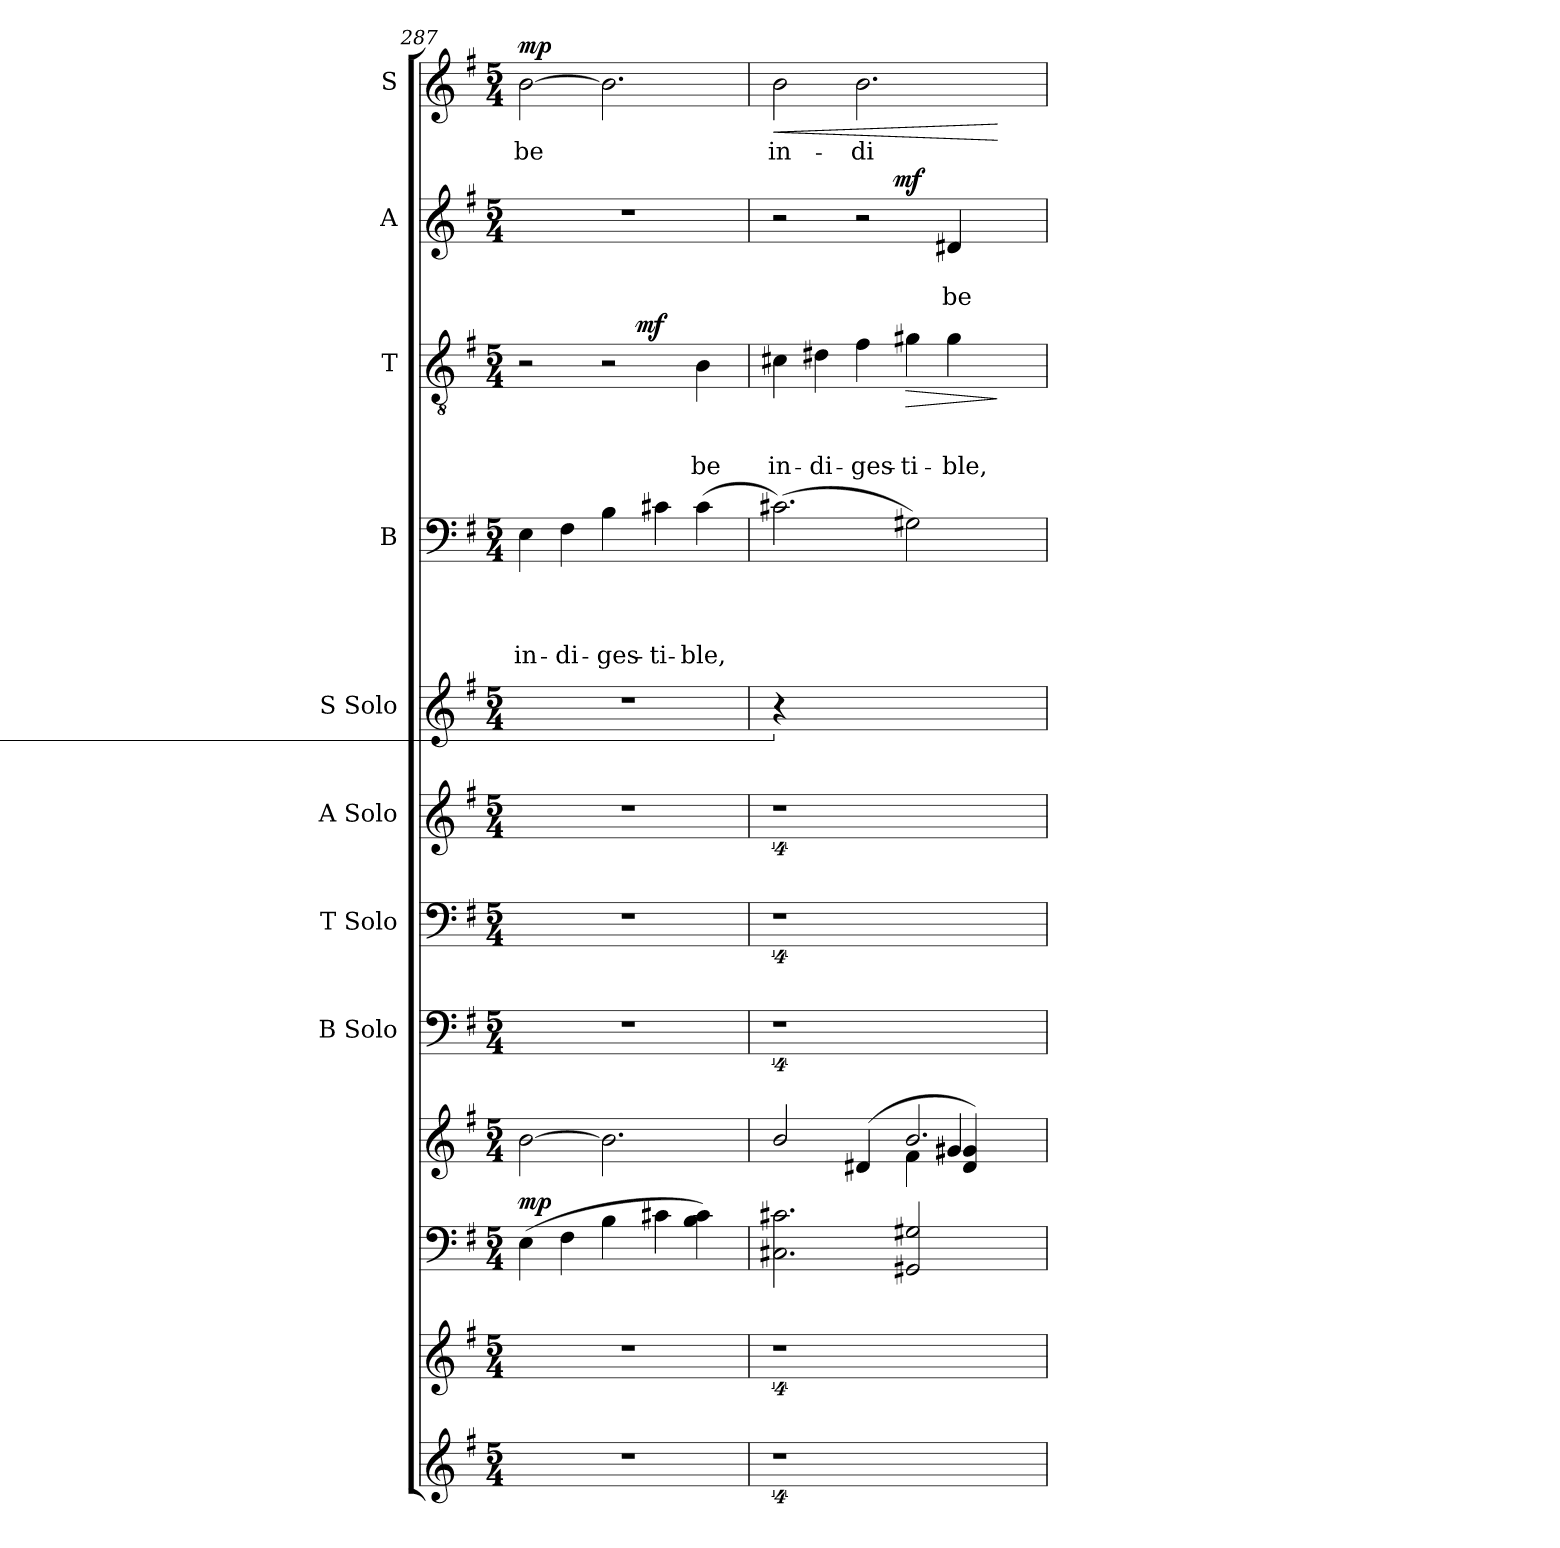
**kern	**kern	**kern	**dynam	**kern	**kern	**kern	**kern	**kern	**kern	**text	**text	**text	**text	**kern	**text	**text	**text	**dynam	**kern	**text	**text	**dynam	**kern	**text	**dynam
*part12	*part11	*part10	*part10	*part9	*part8	*part7	*part6	*part5	*part4	*part4	*part4	*part4	*part4	*part3	*part3	*part3	*part3	*part3	*part2	*part2	*part2	*part2	*part1	*part1	*part1
*staff12	*staff11	*staff10	*staff10	*staff9	*staff8	*staff7	*staff6	*staff5	*staff4	*staff4	*staff4	*staff4	*staff4	*staff3	*staff3	*staff3	*staff3	*staff3	*staff2	*staff2	*staff2	*staff2	*staff1	*staff1	*staff1
*	*	*	*	*	*I"B Solo	*I"T Solo	*I"A Solo	*I"S Solo	*I"B	*	*	*	*	*I"T	*	*	*	*	*I"A	*	*	*	*I"S	*	*
*clefG2	*clefG2	*clefF4	*	*clefG2	*clefF4	*clefF4	*clefG2	*clefG2	*clefF4	*	*	*	*	*clefGv2	*	*	*	*	*clefG2	*	*	*	*clefG2	*	*
*k[f#]	*k[f#]	*k[f#]	*	*k[f#]	*k[f#]	*k[f#]	*k[f#]	*k[f#]	*k[f#]	*	*	*	*	*k[f#]	*	*	*	*	*k[f#]	*	*	*	*k[f#]	*	*
*G:	*G:	*G:	*	*G:	*G:	*G:	*G:	*G:	*G:	*	*	*	*	*G:	*	*	*	*	*G:	*	*	*	*G:	*	*
*M5/4	*M5/4	*M5/4	*	*M5/4	*M5/4	*M5/4	*M5/4	*M5/4	*M5/4	*	*	*	*	*M5/4	*	*	*	*	*M5/4	*	*	*	*M5/4	*	*
=287	=287	=287	=287	=287	=287	=287	=287	=287	=287	=287	=287	=287	=287	=287	=287	=287	=287	=287	=287	=287	=287	=287	=287	=287	=287
!	!	!	!LO:DY:a	!	!	!	!	!LO:N:vis=1	!	!	!	!	!LO:LY:b	!	!	!	!	!	!LO:N:vis=1	!	!	!	!	!LO:LY:b	!LO:DY:a
*	*	*	*	*	*	*	*	*	*	*	*	*	*	*^	*	*	*	*	*	*	*	*	*	*	*
4%5r	4%5r	(>4E\	mp	[>2b\	4%5r	4%5r	4%5r	4%5r	4E\	.	.	.	in-	2r	2ryy	.	.	.	.	4%5r	.	.	.	[>2b\	be	mp
!	!	!	!	!	!	!	!	!	!	!	!	!	!LO:LY:b	!	!	!	!	!	!	!	!	!	!	!	!	!
.	.	4F#\	.	.	.	.	.	.	4F#\	.	.	.	-di-	.	.	.	.	.	.	.	.	.	.	.	.	.
!	!	!	!	!	!	!	!	!	!	!	!	!	!LO:LY:b:rj	!	!	!	!	!	!	!	!	!	!	!	!	!
.	.	4B\	.	2.b\]	.	.	.	.	4B\	.	.	.	-ges-	2r	8.ryy	.	.	.	.	.	.	.	.	2.b\]	.	.
!	!	!	!	!	!	!	!	!	!	!	!	!	!	!	!	!	!	!	!LO:DY:a	!	!	!	!	!	!	!
.	.	.	.	.	.	.	.	.	.	.	.	.	.	.	2ryy	.	.	.	mf	.	.	.	.	.	.	.
!	!	!	!	!	!	!	!	!	!	!	!	!	!LO:LY:b	!	!	!	!	!	!	!	!	!	!	!	!	!
.	.	4c#X\	.	.	.	.	.	.	4c#X\	.	.	.	-ti-	.	.	.	.	.	.	.	.	.	.	.	.	.
!	!	!	!	!	!	!	!	!	!	!	!	!	!LO:LY:b	!	!	!	!	!LO:LY:b	!	!	!	!	!	!	!	!
.	.	4B\ 4c#\)	.	.	.	.	.	.	(>4c#\	.	.	.	-ble,	4B\	.	.	.	be	.	.	.	.	.	.	.	.
.	.	.	.	.	.	.	.	.	.	.	.	.	.	.	16ryy	.	.	.	.	.	.	.	.	.	.	.
=288	=288	=288	=288	=288	=288	=288	=288	=288	=288	=288	=288	=288	=288	=288	=288	=288	=288	=288	=288	=288	=288	=288	=288	=288	=288	=288
*	*	*	*	*^	*	*	*	*	*	*	*	*	*	*	*	*	*	*	*	*	*	*	*	*	*	*
*	*	*	*	*	*^	*	*	*	*	*	*	*	*	*	*	*	*	*	*	*	*	*	*	*	*	*	*
!	!	!	!	!	!	!	!	!	!	!LO:N:vis=1	!	!	!	!	!	!	!	!	!	!LO:LY:b	!	!	!	!	!	!	!LO:LY:b	!LO:HP:b
*	*	*	*	*	*	*	*	*	*	*	*	*	*	*	*	*v	*v	*	*	*	*	*^	*	*	*	*	*	*
4%5r	4%5r	2.C#X\ 2.c#X\	.	2b/	2.ryy	1ryy	4%5r	4%5r	4%5r	4%5r	(>2.c#X\)	.	.	.	.	4c#X\	.	.	in-	.	2r	2ryy	.	.	.	2b\	in-	<
!	!	!	!	!	!	!	!	!	!	!	!	!	!	!	!	!	!	!	!LO:LY:b	!	!	!	!	!	!	!	!	!
.	.	.	.	.	.	.	.	.	.	.	.	.	.	.	.	4d#X\	.	.	-di-	.	.	.	.	.	.	.	.	.
!	!	!	!	!	!	!	!	!	!	!	!	!	!	!	!	!	!	!	!LO:LY:b:rj	!	!	!	!	!	!	!	!LO:LY:b	!
.	.	.	.	(<4d#X/	.	.	.	.	.	.	.	.	.	.	.	4f#\	.	.	-ges-	.	2r	8..ryy	.	.	.	2.b\	-di-	.
!	!	!	!	!	!	!	!	!	!	!	!	!	!	!	!	!	!	!	!	!	!	!	!	!	!LO:DY:a	!	!	!
.	.	.	.	.	.	.	.	.	.	.	.	.	.	.	.	.	.	.	.	.	.	2ryy	.	.	mf	.	.	.
!	!	!	!	!	!	!	!	!	!	!	!	!	!	!	!	!	!	!	!LO:LY:b	!LO:HP:b	!	!	!	!	!	!	!	!
.	.	2GG#X/ 2G#X/	.	4f#\	2.b/	.	.	.	.	.	2G#X\)	.	.	.	.	4g#X\	.	.	-ti-	>	.	.	.	.	.	.	.	.
!	!	!	!	!	!	!	!	!	!	!	!	!	!	!	!	!	!	!	!LO:LY:b	!	!	!	!	!LO:LY:b	!	!	!	!
.	.	.	.	4g#X/	.	4d#/ 4g#/)	.	.	.	.	.	.	.	.	.	4g#\	.	.	-ble,	.	4d#X/	.	.	be	.	.	.	.
.	.	.	.	.	.	.	.	.	.	.	.	.	.	.	.	.	.	.	.	.	.	4ryy	.	.	.	.	.	.
4ryy	4ryy	4ryy	.	4ryy	.	4ryy	4ryy	4ryy	4ryy	4ryy	4ryy	.	.	.	.	4ryy	.	.	.	]	4ryy	.	.	.	.	4ryy	.	[
.	.	.	.	.	.	.	.	.	.	.	.	.	.	.	.	.	.	.	.	.	.	32ryy	.	.	.	.	.	.
*	*	*	*	*v	*v	*v	*	*	*	*	*	*	*	*	*	*	*	*	*	*	*v	*v	*	*	*	*	*	*
=	=	=	=	=	=	=	=	=	=	=	=	=	=	=	=	=	=	=	=	=	=	=	=	=	=
*-	*-	*-	*-	*-	*-	*-	*-	*-	*-	*-	*-	*-	*-	*-	*-	*-	*-	*-	*-	*-	*-	*-	*-	*-	*-
